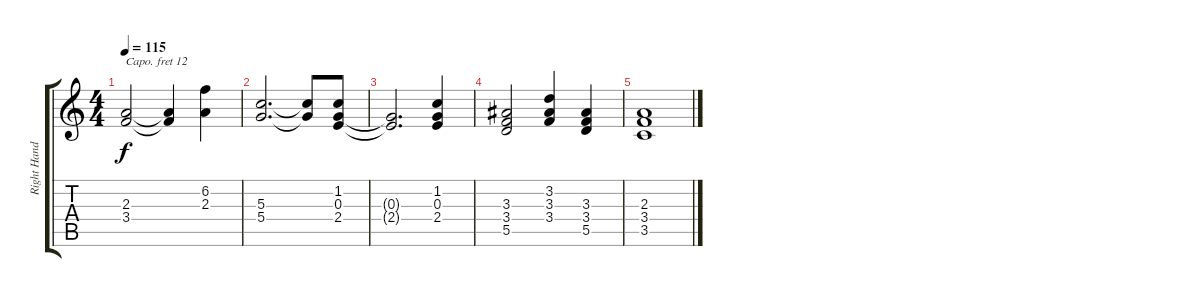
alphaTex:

\track ("Right Hand" "Right Hand") {instrument acousticgrandpiano}
\staff {score tabs}
\capo 12
\tuning (E4 B3 G3 D3 A2 E2) {hide}
\ts (4 4)
\tempo 115
\clef g2
\ks c
(2.3{t} 3.4{t}).2{dy f} (2.3{t} 3.4{t}).4 (6.2 2.3).4 |
(5.3 5.4).2{d} (5.3{t} 5.4{t}).8 (1.2 0.3 2.4).8 |
(0.3{t} 2.4{t}).2{d} (1.2 0.3 2.4).4 |
(3.3 3.4 5.5).2 (3.2 3.3 3.4).4 (3.3 3.4 5.5).4 |
(2.3 3.4 3.5).1
